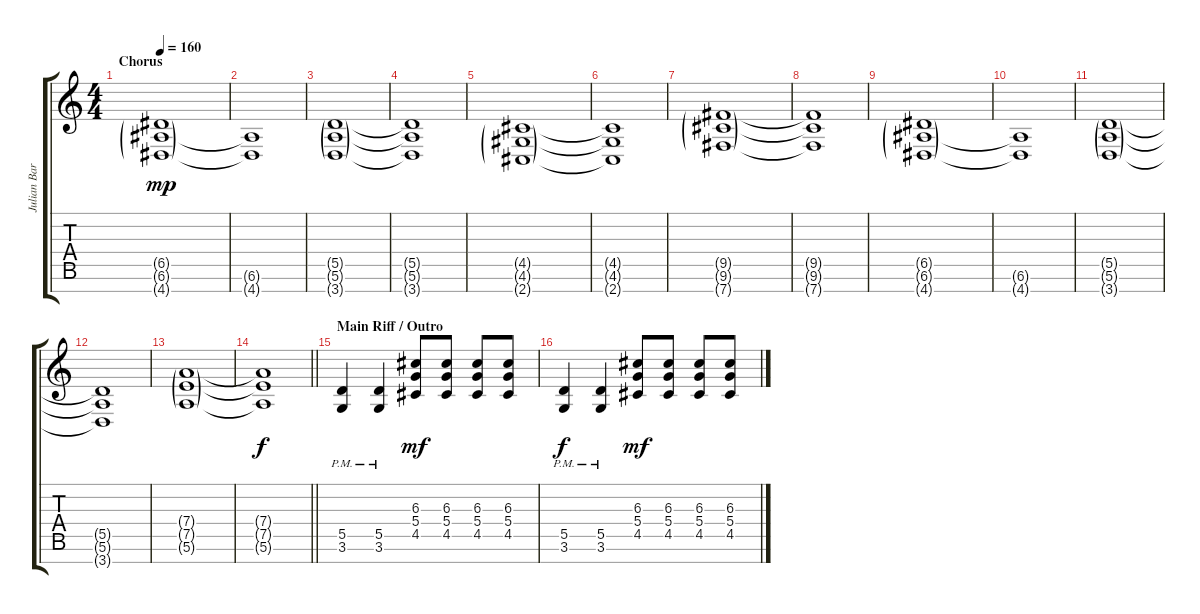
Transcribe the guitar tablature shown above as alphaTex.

\track ("Julian Barrett" "Julian Bar") {instrument overdrivenguitar}
\staff {score tabs}
\tuning (E4 B3 G3 D3 A2 E2 B1) {hide}
\ts (4 4)
\section ("" "Chorus")
\tempo 160
\clef g2
\ks c
(6.5{g} 6.6{g} 4.7{g}).1{dy mp} |
(6.6{t} 4.7{t}).1 |
(5.5{g} 5.6{g} 3.7{g}).1 |
(5.5{t} 5.6{t} 3.7{t}).1 |
(4.5{g} 4.6{g} 2.7{g}).1 |
(4.5{t} 4.6{t} 2.7{t}).1 |
(9.5{g} 9.6{g} 7.7{g}).1 |
(9.5{t} 9.6{t} 7.7{t}).1 |
(6.5{g} 6.6{g} 4.7{g}).1 |
(6.6{t} 4.7{t}).1 |
(5.5{g} 5.6{g} 3.7{g}).1 |
(5.5{t} 5.6{t} 3.7{t}).1 |
(7.4{g} 7.5{g} 5.6{g}).1 |
\barLineRight lightlight
(7.4{t} 7.5{t} 5.6{t}).1{dy f} |
\section ("" "Main Riff / Outro")
(5.5{pm} 3.6{pm}).4{volume 6} (5.5{pm} 3.6{pm}).4 (6.3 5.4 4.5).8{dy mf} (6.3 5.4 4.5).8 (6.3 5.4 4.5).8 (6.3 5.4 4.5).8 |
(5.5{pm} 3.6{pm}).4{dy f} (5.5{pm} 3.6{pm}).4 (6.3 5.4 4.5).8{dy mf} (6.3 5.4 4.5).8 (6.3 5.4 4.5).8 (6.3 5.4 4.5).8
